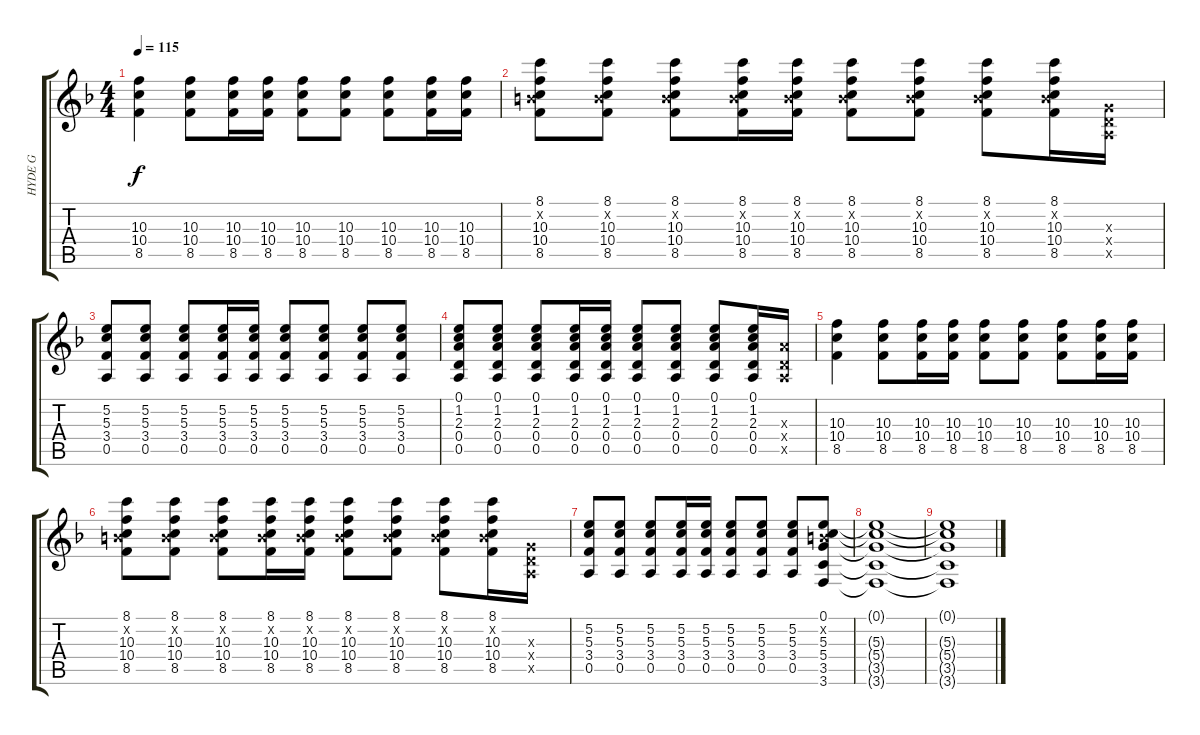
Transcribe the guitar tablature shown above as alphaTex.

\track ("HYDE G" "HYDE G") {instrument overdrivenguitar}
\staff {score tabs}
\tuning (E4 B3 G3 D3 A2 D2) {hide}
\ts (4 4)
\tempo 115
\clef g2
\ks f
(10.3 10.4 8.5).4{dy f} (10.3 10.4 8.5).8 (10.3 10.4 8.5).16 (10.3 10.4 8.5).16 (10.3 10.4 8.5).8 (10.3 10.4 8.5).8 (10.3 10.4 8.5).8 (10.3 10.4 8.5).16 (10.3 10.4 8.5).16 |
(8.1 0.2{x} 10.3 10.4 8.5).8 (8.1 0.2{x} 10.3 10.4 8.5).8 (8.1 0.2{x} 10.3 10.4 8.5).8 (8.1 0.2{x} 10.3 10.4 8.5).16 (8.1 0.2{x} 10.3 10.4 8.5).16 (8.1 0.2{x} 10.3 10.4 8.5).8 (8.1 0.2{x} 10.3 10.4 8.5).8 (8.1 0.2{x} 10.3 10.4 8.5).8 (8.1 0.2{x} 10.3 10.4 8.5).16 (0.3{x} 0.4{x} 0.5{x}).16 |
(5.2 5.3 3.4 0.5).8 (5.2 5.3 3.4 0.5).8 (5.2 5.3 3.4 0.5).8 (5.2 5.3 3.4 0.5).16 (5.2 5.3 3.4 0.5).16 (5.2 5.3 3.4 0.5).8 (5.2 5.3 3.4 0.5).8 (5.2 5.3 3.4 0.5).8 (5.2 5.3 3.4 0.5).8 |
(0.1 1.2 2.3 0.4 0.5).8 (0.1 1.2 2.3 0.4 0.5).8 (0.1 1.2 2.3 0.4 0.5).8 (0.1 1.2 2.3 0.4 0.5).16 (0.1 1.2 2.3 0.4 0.5).16 (0.1 1.2 2.3 0.4 0.5).8 (0.1 1.2 2.3 0.4 0.5).8 (0.1 1.2 2.3 0.4 0.5).8 (0.1 1.2 2.3 0.4 0.5).16 (2.3{x} 0.4{x} 0.5{x}).16 |
(10.3 10.4 8.5).4 (10.3 10.4 8.5).8 (10.3 10.4 8.5).16 (10.3 10.4 8.5).16 (10.3 10.4 8.5).8 (10.3 10.4 8.5).8 (10.3 10.4 8.5).8 (10.3 10.4 8.5).16 (10.3 10.4 8.5).16 |
(8.1 0.2{x} 10.3 10.4 8.5).8 (8.1 0.2{x} 10.3 10.4 8.5).8 (8.1 0.2{x} 10.3 10.4 8.5).8 (8.1 0.2{x} 10.3 10.4 8.5).16 (8.1 0.2{x} 10.3 10.4 8.5).16 (8.1 0.2{x} 10.3 10.4 8.5).8 (8.1 0.2{x} 10.3 10.4 8.5).8 (8.1 0.2{x} 10.3 10.4 8.5).8 (8.1 0.2{x} 10.3 10.4 8.5).16 (0.3{x} 0.4{x} 0.5{x}).16 |
(5.2 5.3 3.4 0.5).8 (5.2 5.3 3.4 0.5).8 (5.2 5.3 3.4 0.5).8 (5.2 5.3 3.4 0.5).16 (5.2 5.3 3.4 0.5).16 (5.2 5.3 3.4 0.5).8 (5.2 5.3 3.4 0.5).8 (5.2 5.3 3.4 0.5).8 (0.1 0.2{x} 5.3 5.4 3.5 3.6).8 |
(0.1{t} 5.3{t} 5.4{t} 3.5{t} 3.6{t}).1 |
(0.1{t} 5.3{t} 5.4{t} 3.5{t} 3.6{t}).1
